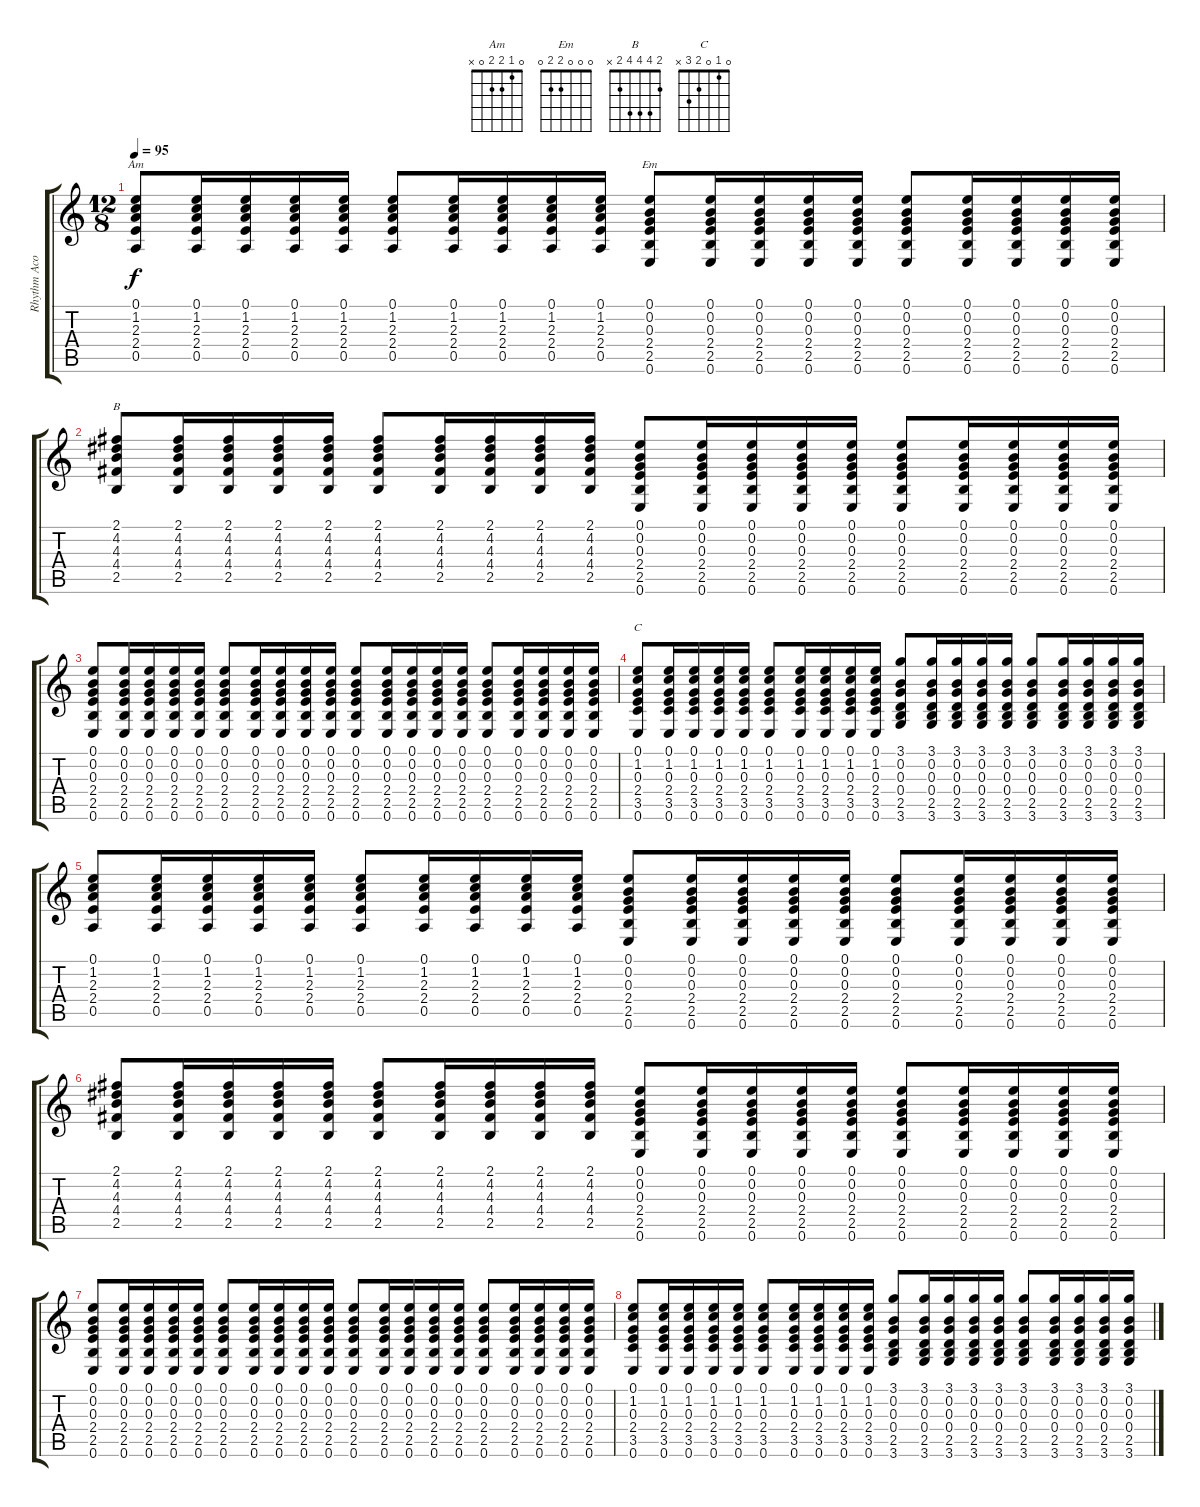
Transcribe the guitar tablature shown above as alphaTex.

\track ("Rhythm Acoustic" "Rhythm Aco") {instrument acousticguitarsteel}
\staff {score tabs}
\tuning (E4 B3 G3 D3 A2 E2) {hide}
\chord ("Am" 0 1 2 2 0 x)
\chord ("Em" 0 0 0 2 2 0)
\chord ("B" 2 4 4 4 2 x)
\chord ("C" 0 1 0 2 3 x)
\ts (12 8)
\tempo 95
\clef g2
\ks c
(0.1 1.2 2.3 2.4 0.5).8{ch "Am" dy f} (0.1 1.2 2.3 2.4 0.5).16 (0.1 1.2 2.3 2.4 0.5).16 (0.1 1.2 2.3 2.4 0.5).16 (0.1 1.2 2.3 2.4 0.5).16 (0.1 1.2 2.3 2.4 0.5).8 (0.1 1.2 2.3 2.4 0.5).16 (0.1 1.2 2.3 2.4 0.5).16 (0.1 1.2 2.3 2.4 0.5).16 (0.1 1.2 2.3 2.4 0.5).16 (0.1 0.2 0.3 2.4 2.5 0.6).8{ch "Em"} (0.1 0.2 0.3 2.4 2.5 0.6).16 (0.1 0.2 0.3 2.4 2.5 0.6).16 (0.1 0.2 0.3 2.4 2.5 0.6).16 (0.1 0.2 0.3 2.4 2.5 0.6).16 (0.1 0.2 0.3 2.4 2.5 0.6).8 (0.1 0.2 0.3 2.4 2.5 0.6).16 (0.1 0.2 0.3 2.4 2.5 0.6).16 (0.1 0.2 0.3 2.4 2.5 0.6).16 (0.1 0.2 0.3 2.4 2.5 0.6).16 |
(2.1 4.2 4.3 4.4 2.5).8{ch "B"} (2.1 4.2 4.3 4.4 2.5).16 (2.1 4.2 4.3 4.4 2.5).16 (2.1 4.2 4.3 4.4 2.5).16 (2.1 4.2 4.3 4.4 2.5).16 (2.1 4.2 4.3 4.4 2.5).8 (2.1 4.2 4.3 4.4 2.5).16 (2.1 4.2 4.3 4.4 2.5).16 (2.1 4.2 4.3 4.4 2.5).16 (2.1 4.2 4.3 4.4 2.5).16 (0.1 0.2 0.3 2.4 2.5 0.6).8 (0.1 0.2 0.3 2.4 2.5 0.6).16 (0.1 0.2 0.3 2.4 2.5 0.6).16 (0.1 0.2 0.3 2.4 2.5 0.6).16 (0.1 0.2 0.3 2.4 2.5 0.6).16 (0.1 0.2 0.3 2.4 2.5 0.6).8 (0.1 0.2 0.3 2.4 2.5 0.6).16 (0.1 0.2 0.3 2.4 2.5 0.6).16 (0.1 0.2 0.3 2.4 2.5 0.6).16 (0.1 0.2 0.3 2.4 2.5 0.6).16 |
(0.1 0.2 0.3 2.4 2.5 0.6).8 (0.1 0.2 0.3 2.4 2.5 0.6).16 (0.1 0.2 0.3 2.4 2.5 0.6).16 (0.1 0.2 0.3 2.4 2.5 0.6).16 (0.1 0.2 0.3 2.4 2.5 0.6).16 (0.1 0.2 0.3 2.4 2.5 0.6).8 (0.1 0.2 0.3 2.4 2.5 0.6).16 (0.1 0.2 0.3 2.4 2.5 0.6).16 (0.1 0.2 0.3 2.4 2.5 0.6).16 (0.1 0.2 0.3 2.4 2.5 0.6).16 (0.1 0.2 0.3 2.4 2.5 0.6).8 (0.1 0.2 0.3 2.4 2.5 0.6).16 (0.1 0.2 0.3 2.4 2.5 0.6).16 (0.1 0.2 0.3 2.4 2.5 0.6).16 (0.1 0.2 0.3 2.4 2.5 0.6).16 (0.1 0.2 0.3 2.4 2.5 0.6).8 (0.1 0.2 0.3 2.4 2.5 0.6).16 (0.1 0.2 0.3 2.4 2.5 0.6).16 (0.1 0.2 0.3 2.4 2.5 0.6).16 (0.1 0.2 0.3 2.4 2.5 0.6).16 |
(0.1 1.2 0.3 2.4 3.5 0.6).8{ch "C"} (0.1 1.2 0.3 2.4 3.5 0.6).16 (0.1 1.2 0.3 2.4 3.5 0.6).16 (0.1 1.2 0.3 2.4 3.5 0.6).16 (0.1 1.2 0.3 2.4 3.5 0.6).16 (0.1 1.2 0.3 2.4 3.5 0.6).8 (0.1 1.2 0.3 2.4 3.5 0.6).16 (0.1 1.2 0.3 2.4 3.5 0.6).16 (0.1 1.2 0.3 2.4 3.5 0.6).16 (0.1 1.2 0.3 2.4 3.5 0.6).16 (3.1 0.2 0.3 0.4 2.5 3.6).8 (3.1 0.2 0.3 0.4 2.5 3.6).16 (3.1 0.2 0.3 0.4 2.5 3.6).16 (3.1 0.2 0.3 0.4 2.5 3.6).16 (3.1 0.2 0.3 0.4 2.5 3.6).16 (3.1 0.2 0.3 0.4 2.5 3.6).8 (3.1 0.2 0.3 0.4 2.5 3.6).16 (3.1 0.2 0.3 0.4 2.5 3.6).16 (3.1 0.2 0.3 0.4 2.5 3.6).16 (3.1 0.2 0.3 0.4 2.5 3.6).16 |
(0.1 1.2 2.3 2.4 0.5).8 (0.1 1.2 2.3 2.4 0.5).16 (0.1 1.2 2.3 2.4 0.5).16 (0.1 1.2 2.3 2.4 0.5).16 (0.1 1.2 2.3 2.4 0.5).16 (0.1 1.2 2.3 2.4 0.5).8 (0.1 1.2 2.3 2.4 0.5).16 (0.1 1.2 2.3 2.4 0.5).16 (0.1 1.2 2.3 2.4 0.5).16 (0.1 1.2 2.3 2.4 0.5).16 (0.1 0.2 0.3 2.4 2.5 0.6).8 (0.1 0.2 0.3 2.4 2.5 0.6).16 (0.1 0.2 0.3 2.4 2.5 0.6).16 (0.1 0.2 0.3 2.4 2.5 0.6).16 (0.1 0.2 0.3 2.4 2.5 0.6).16 (0.1 0.2 0.3 2.4 2.5 0.6).8 (0.1 0.2 0.3 2.4 2.5 0.6).16 (0.1 0.2 0.3 2.4 2.5 0.6).16 (0.1 0.2 0.3 2.4 2.5 0.6).16 (0.1 0.2 0.3 2.4 2.5 0.6).16 |
(2.1 4.2 4.3 4.4 2.5).8 (2.1 4.2 4.3 4.4 2.5).16 (2.1 4.2 4.3 4.4 2.5).16 (2.1 4.2 4.3 4.4 2.5).16 (2.1 4.2 4.3 4.4 2.5).16 (2.1 4.2 4.3 4.4 2.5).8 (2.1 4.2 4.3 4.4 2.5).16 (2.1 4.2 4.3 4.4 2.5).16 (2.1 4.2 4.3 4.4 2.5).16 (2.1 4.2 4.3 4.4 2.5).16 (0.1 0.2 0.3 2.4 2.5 0.6).8 (0.1 0.2 0.3 2.4 2.5 0.6).16 (0.1 0.2 0.3 2.4 2.5 0.6).16 (0.1 0.2 0.3 2.4 2.5 0.6).16 (0.1 0.2 0.3 2.4 2.5 0.6).16 (0.1 0.2 0.3 2.4 2.5 0.6).8 (0.1 0.2 0.3 2.4 2.5 0.6).16 (0.1 0.2 0.3 2.4 2.5 0.6).16 (0.1 0.2 0.3 2.4 2.5 0.6).16 (0.1 0.2 0.3 2.4 2.5 0.6).16 |
(0.1 0.2 0.3 2.4 2.5 0.6).8 (0.1 0.2 0.3 2.4 2.5 0.6).16 (0.1 0.2 0.3 2.4 2.5 0.6).16 (0.1 0.2 0.3 2.4 2.5 0.6).16 (0.1 0.2 0.3 2.4 2.5 0.6).16 (0.1 0.2 0.3 2.4 2.5 0.6).8 (0.1 0.2 0.3 2.4 2.5 0.6).16 (0.1 0.2 0.3 2.4 2.5 0.6).16 (0.1 0.2 0.3 2.4 2.5 0.6).16 (0.1 0.2 0.3 2.4 2.5 0.6).16 (0.1 0.2 0.3 2.4 2.5 0.6).8 (0.1 0.2 0.3 2.4 2.5 0.6).16 (0.1 0.2 0.3 2.4 2.5 0.6).16 (0.1 0.2 0.3 2.4 2.5 0.6).16 (0.1 0.2 0.3 2.4 2.5 0.6).16 (0.1 0.2 0.3 2.4 2.5 0.6).8 (0.1 0.2 0.3 2.4 2.5 0.6).16 (0.1 0.2 0.3 2.4 2.5 0.6).16 (0.1 0.2 0.3 2.4 2.5 0.6).16 (0.1 0.2 0.3 2.4 2.5 0.6).16 |
(0.1 1.2 0.3 2.4 3.5 0.6).8 (0.1 1.2 0.3 2.4 3.5 0.6).16 (0.1 1.2 0.3 2.4 3.5 0.6).16 (0.1 1.2 0.3 2.4 3.5 0.6).16 (0.1 1.2 0.3 2.4 3.5 0.6).16 (0.1 1.2 0.3 2.4 3.5 0.6).8 (0.1 1.2 0.3 2.4 3.5 0.6).16 (0.1 1.2 0.3 2.4 3.5 0.6).16 (0.1 1.2 0.3 2.4 3.5 0.6).16 (0.1 1.2 0.3 2.4 3.5 0.6).16 (3.1 0.2 0.3 0.4 2.5 3.6).8 (3.1 0.2 0.3 0.4 2.5 3.6).16 (3.1 0.2 0.3 0.4 2.5 3.6).16 (3.1 0.2 0.3 0.4 2.5 3.6).16 (3.1 0.2 0.3 0.4 2.5 3.6).16 (3.1 0.2 0.3 0.4 2.5 3.6).8 (3.1 0.2 0.3 0.4 2.5 3.6).16 (3.1 0.2 0.3 0.4 2.5 3.6).16 (3.1 0.2 0.3 0.4 2.5 3.6).16 (3.1 0.2 0.3 0.4 2.5 3.6).16
